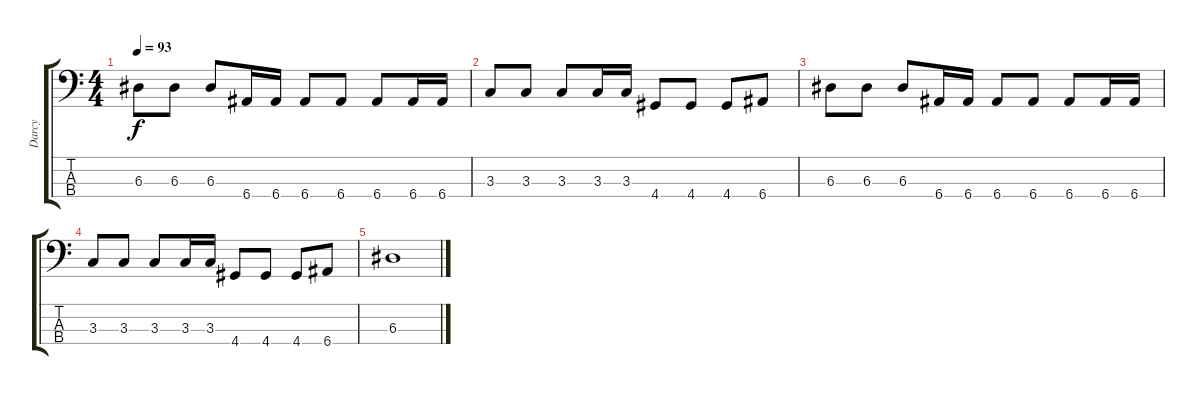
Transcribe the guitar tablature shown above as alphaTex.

\track ("Darcy" "Darcy") {instrument electricbasspick}
\staff {score tabs}
\tuning (G2 D2 A1 E1) {hide}
\ts (4 4)
\tempo 93
\clef f4
\ks c
6.3.8{dy f} 6.3.8 6.3.8 6.4.16 6.4.16 6.4.8 6.4.8 6.4.8 6.4.16 6.4.16 |
3.3.8 3.3.8 3.3.8 3.3.16 3.3.16 4.4.8 4.4.8 4.4.8 6.4.8 |
6.3.8 6.3.8 6.3.8 6.4.16 6.4.16 6.4.8 6.4.8 6.4.8 6.4.16 6.4.16 |
3.3.8 3.3.8 3.3.8 3.3.16 3.3.16 4.4.8 4.4.8 4.4.8 6.4.8 |
6.3.1{volume 0}
